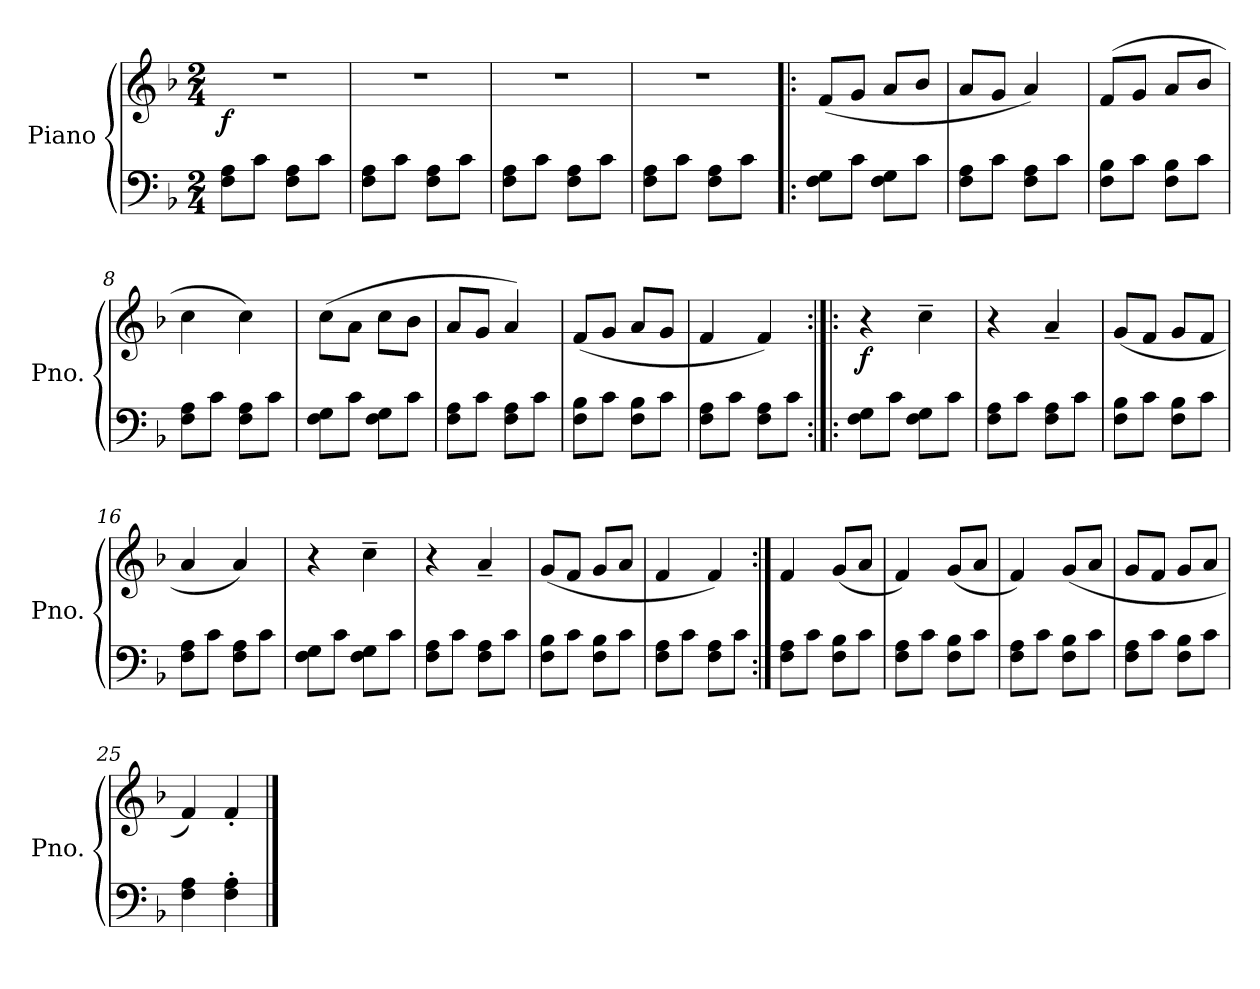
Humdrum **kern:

**kern	**kern	**dynam
*part1	*part1	*part1
*staff2	*staff1	*staff1/2
*I"Piano	*	*
*I'Pno.	*	*
*clefF4	*clefG2	*
*k[b-]	*k[b-]	*
*M2/4	*M2/4	*
*MM72	*MM72	*
=1	=1	=1
!	!	!LO:DY:b
8F\ 8A\L	2r	f
8c\J	.	.
8F\ 8A\L	.	.
8c\J	.	.
=2	=2	=2
8F\ 8A\L	2r	.
8c\J	.	.
8F\ 8A\L	.	.
8c\J	.	.
=3	=3	=3
8F\ 8A\L	2r	.
8c\J	.	.
8F\ 8A\L	.	.
8c\J	.	.
=4	=4	=4
8F\ 8A\L	2r	.
8c\J	.	.
8F\ 8A\L	.	.
8c\J	.	.
=5!|:	=5!|:	=5!|:
8F\ 8G\L	(>8f/L	.
8c\J	8g/J	.
8F\ 8G\L	8a/L	.
8c\J	8b-/J	.
=6	=6	=6
8F\ 8A\L	8a/L	.
8c\J	8g/J	.
8F\ 8A\L	4a/)	.
8c\J	.	.
!!LO:LB:g=z
=7	=7	=7
8F\ 8B-\L	(<8f/L	.
8c\J	8g/J	.
8F\ 8B-\L	8a/L	.
8c\J	8b-/J	.
=8	=8	=8
8F\ 8A\L	4cc\	.
8c\J	.	.
8F\ 8A\L	4cc\)	.
8c\J	.	.
=9	=9	=9
8F\ 8G\L	(<8cc\L	.
8c\J	8a\J	.
8F\ 8G\L	8cc\L	.
8c\J	8b-\J	.
=10	=10	=10
8F\ 8A\L	8a/L	.
8c\J	8g/J	.
8F\ 8A\L	4a/)	.
8c\J	.	.
=11	=11	=11
8F\ 8B-\L	(<8f/L	.
8c\J	8g/J	.
8F\ 8B-\L	8a/L	.
8c\J	8g/J	.
=12	=12	=12
8F\ 8A\L	4f/	.
8c\J	.	.
8F\ 8A\L	4f/)	.
8c\J	.	.
!!LO:LB:g=z
=13:|!|:	=13:|!|:	=13:|!|:
!	!	!LO:DY:b
8F\ 8G\L	4r	f
8c\J	.	.
8F\ 8G\L	4cc~\	.
8c\J	.	.
=14	=14	=14
8F\ 8A\L	4r	.
8c\J	.	.
8F\ 8A\L	4a~/	.
8c\J	.	.
=15	=15	=15
8F\ 8B-\L	(>8g/L	.
8c\J	8f/J	.
8F\ 8B-\L	8g/L	.
8c\J	8f/J	.
=16	=16	=16
8F\ 8A\L	4a/	.
8c\J	.	.
8F\ 8A\L	4a/)	.
8c\J	.	.
=17	=17	=17
8F\ 8G\L	4r	.
8c\J	.	.
8F\ 8G\L	4cc~\	.
8c\J	.	.
=18	=18	=18
8F\ 8A\L	4r	.
8c\J	.	.
8F\ 8A\L	4a~/	.
8c\J	.	.
!!LO:LB:g=z
=19	=19	=19
8F\ 8B-\L	(>8g/L	.
8c\J	8f/J	.
8F\ 8B-\L	8g/L	.
8c\J	8a/J	.
=20	=20	=20
8F\ 8A\L	4f/	.
8c\J	.	.
8F\ 8A\L	4f/)	.
8c\J	.	.
=21:|!	=21:|!	=21:|!
8F\ 8A\L	4f/	.
8c\J	.	.
8F\ 8B-\L	(<8g/L	.
8c\J	8a/J	.
=22	=22	=22
8F\ 8A\L	4f/)	.
8c\J	.	.
8F\ 8B-\L	(<8g/L	.
8c\J	8a/J	.
=23	=23	=23
8F\ 8A\L	4f/)	.
8c\J	.	.
8F\ 8B-\L	(>8g/L	.
8c\J	8a/J	.
=24	=24	=24
8F\ 8A\L	8g/L	.
8c\J	8f/J	.
8F\ 8B-\L	8g/L	.
8c\J	8a/J	.
=25	=25	=25
4F\ 4A\	4f/)	.
4F\' 4A\'	4f'/	.
==	==	==
*-	*-	*-
